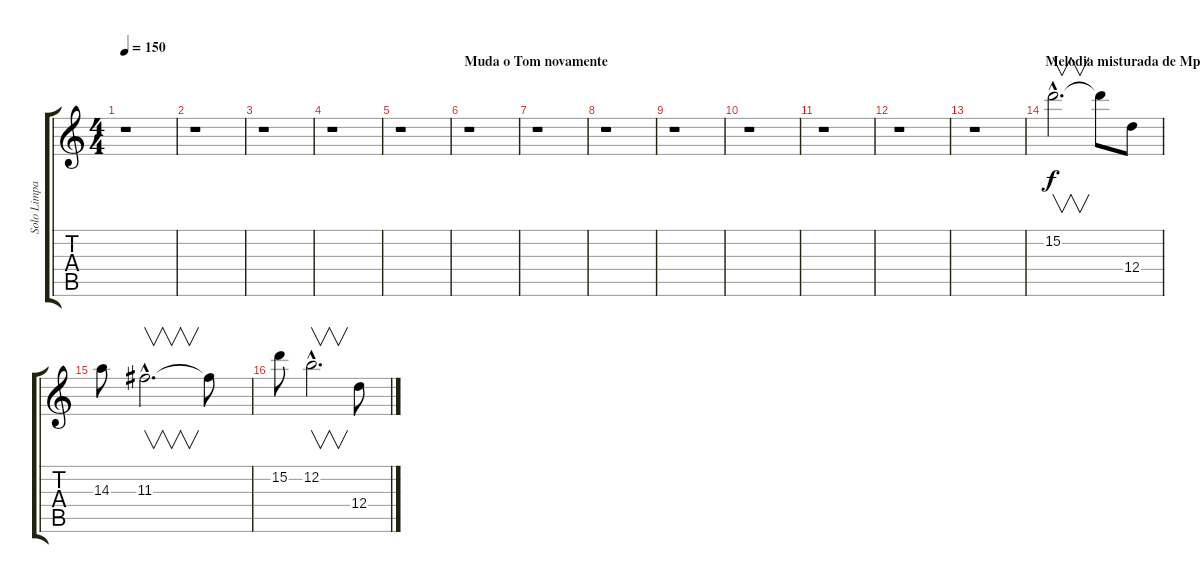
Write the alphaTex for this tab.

\track ("Solo Limpa" "Solo Limpa") {instrument electricguitarjazz}
\staff {score tabs}
\tuning (E4 B3 G3 D3 A2 E2) {hide}
\ts (4 4)
\tempo 150
\clef g2
\ks c
r.1{dy f} |
r.1 |
r.1 |
r.1 |
r.1 |
\section ("" "Muda o Tom novamente")
r.1 |
r.1 |
r.1 |
r.1 |
r.1 |
r.1 |
r.1 |
r.1 |
\section ("" "Melodia misturada de Mpb com Jazz e Blues")
15.2{hac}.2{v d} 15.2{t}.8 12.4.8 |
14.3.8 11.3{hac}.2{v d} 11.3{t}.8 |
15.2.8 12.2{hac}.2{v d} 12.4.8
